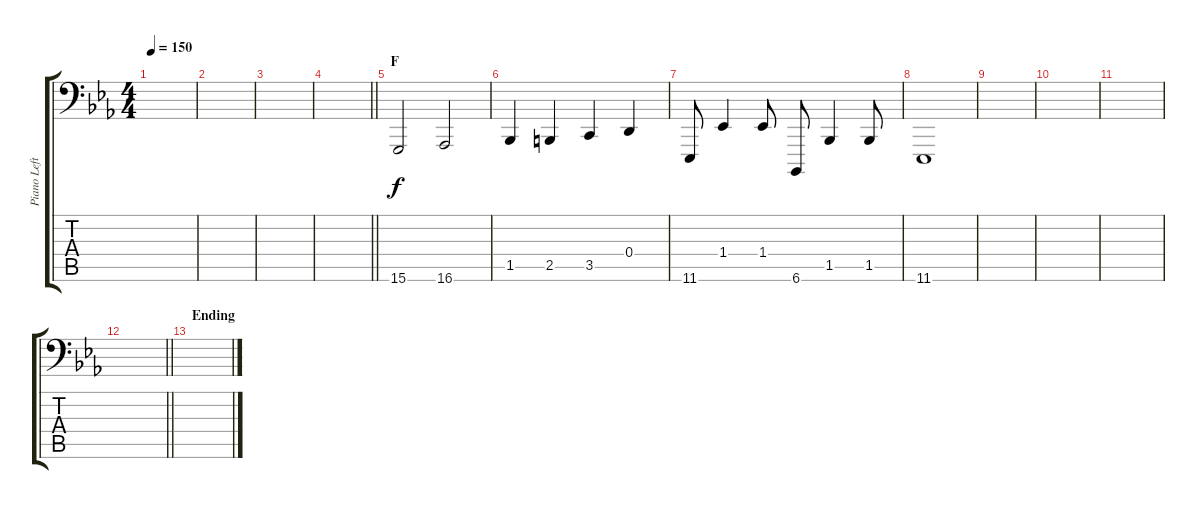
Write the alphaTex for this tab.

\track ("Piano Left (Kotobuki Tsumugi)" "Piano Left") {instrument acousticgrandpiano}
\staff {score tabs}
\tuning (E3 B2 G2 D2 A1 E0) {hide}
\ts (4 4)
\tempo 150
\clef f4
\ks eb
|
|
|
\barLineRight lightlight
|
\section ("" "F")
15.6.2 16.6.2 |
1.5.4 2.5.4 3.5.4 0.4.4 |
11.6.8 1.4.4 1.4.8 6.6.8 1.5.4 1.5.8 |
11.6.1 |
|
|
|
\barLineRight lightlight
|
\section ("" "Ending")
